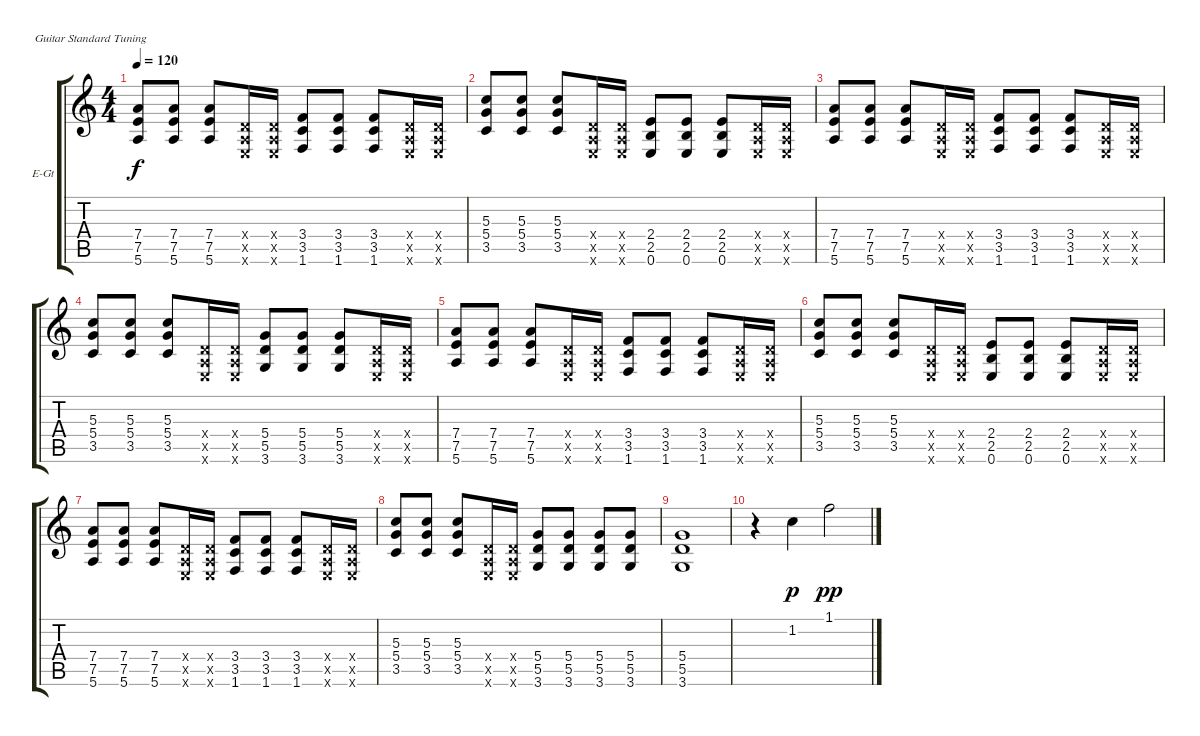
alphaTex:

\bracketExtendMode groupsimilarinstruments
\firstSystemTrackNameOrientation horizontal
\otherSystemsTrackNameOrientation horizontal
\track ("Egor Letov" "E-Gt") {instrument distortionguitar}
\staff {score tabs}
\tuning (E4 B3 G3 D3 A2 E2)
\ts (4 4)
\tempo 120
\clef g2
\ks c
(7.4 7.5 5.6).8{dy f} (7.4 7.5 5.6).8 (7.4 7.5 5.6).8 (0.4{x} 0.5{x} 0.6{x}).16 (0.4{x} 0.5{x} 0.6{x}).16 (3.4 3.5 1.6).8 (3.4 3.5 1.6).8 (3.4 3.5 1.6).8 (0.4{x} 0.5{x} 0.6{x}).16 (0.4{x} 0.5{x} 0.6{x}).16 |
(5.3 5.4 3.5).8 (5.3 5.4 3.5).8 (5.3 5.4 3.5).8 (0.4{x} 0.5{x} 0.6{x}).16 (0.4{x} 0.5{x} 0.6{x}).16 (2.4 2.5 0.6).8 (2.4 2.5 0.6).8 (2.4 2.5 0.6).8 (0.4{x} 0.5{x} 0.6{x}).16 (0.4{x} 0.5{x} 0.6{x}).16 |
(7.4 7.5 5.6).8 (7.4 7.5 5.6).8 (7.4 7.5 5.6).8 (0.4{x} 0.5{x} 0.6{x}).16 (0.4{x} 0.5{x} 0.6{x}).16 (3.4 3.5 1.6).8 (3.4 3.5 1.6).8 (3.4 3.5 1.6).8 (0.4{x} 0.5{x} 0.6{x}).16 (0.4{x} 0.5{x} 0.6{x}).16 |
(5.3 5.4 3.5).8 (5.3 5.4 3.5).8 (5.3 5.4 3.5).8 (0.4{x} 0.5{x} 0.6{x}).16 (0.4{x} 0.5{x} 0.6{x}).16 (5.4 5.5 3.6).8 (5.4 5.5 3.6).8 (5.4 5.5 3.6).8 (0.4{x} 0.5{x} 0.6{x}).16 (0.4{x} 0.5{x} 0.6{x}).16 |
(7.4 7.5 5.6).8 (7.4 7.5 5.6).8 (7.4 7.5 5.6).8 (0.4{x} 0.5{x} 0.6{x}).16 (0.4{x} 0.5{x} 0.6{x}).16 (3.4 3.5 1.6).8 (3.4 3.5 1.6).8 (3.4 3.5 1.6).8 (0.4{x} 0.5{x} 0.6{x}).16 (0.4{x} 0.5{x} 0.6{x}).16 |
(5.3 5.4 3.5).8 (5.3 5.4 3.5).8 (5.3 5.4 3.5).8 (0.4{x} 0.5{x} 0.6{x}).16 (0.4{x} 0.5{x} 0.6{x}).16 (2.4 2.5 0.6).8 (2.4 2.5 0.6).8 (2.4 2.5 0.6).8 (0.4{x} 0.5{x} 0.6{x}).16 (0.4{x} 0.5{x} 0.6{x}).16 |
(7.4 7.5 5.6).8 (7.4 7.5 5.6).8 (7.4 7.5 5.6).8 (0.4{x} 0.5{x} 0.6{x}).16 (0.4{x} 0.5{x} 0.6{x}).16 (3.4 3.5 1.6).8 (3.4 3.5 1.6).8 (3.4 3.5 1.6).8 (0.4{x} 0.5{x} 0.6{x}).16 (0.4{x} 0.5{x} 0.6{x}).16 |
(5.3 5.4 3.5).8 (5.3 5.4 3.5).8 (5.3 5.4 3.5).8 (0.4{x} 0.5{x} 0.6{x}).16 (0.4{x} 0.5{x} 0.6{x}).16 (5.4 5.5 3.6).8 (5.4 5.5 3.6).8 (5.4 5.5 3.6).8 (5.4 5.5 3.6).8 |
(5.4 5.5 3.6).1 |
r.4 1.2.4{dy p} 1.1.2{dy pp}
